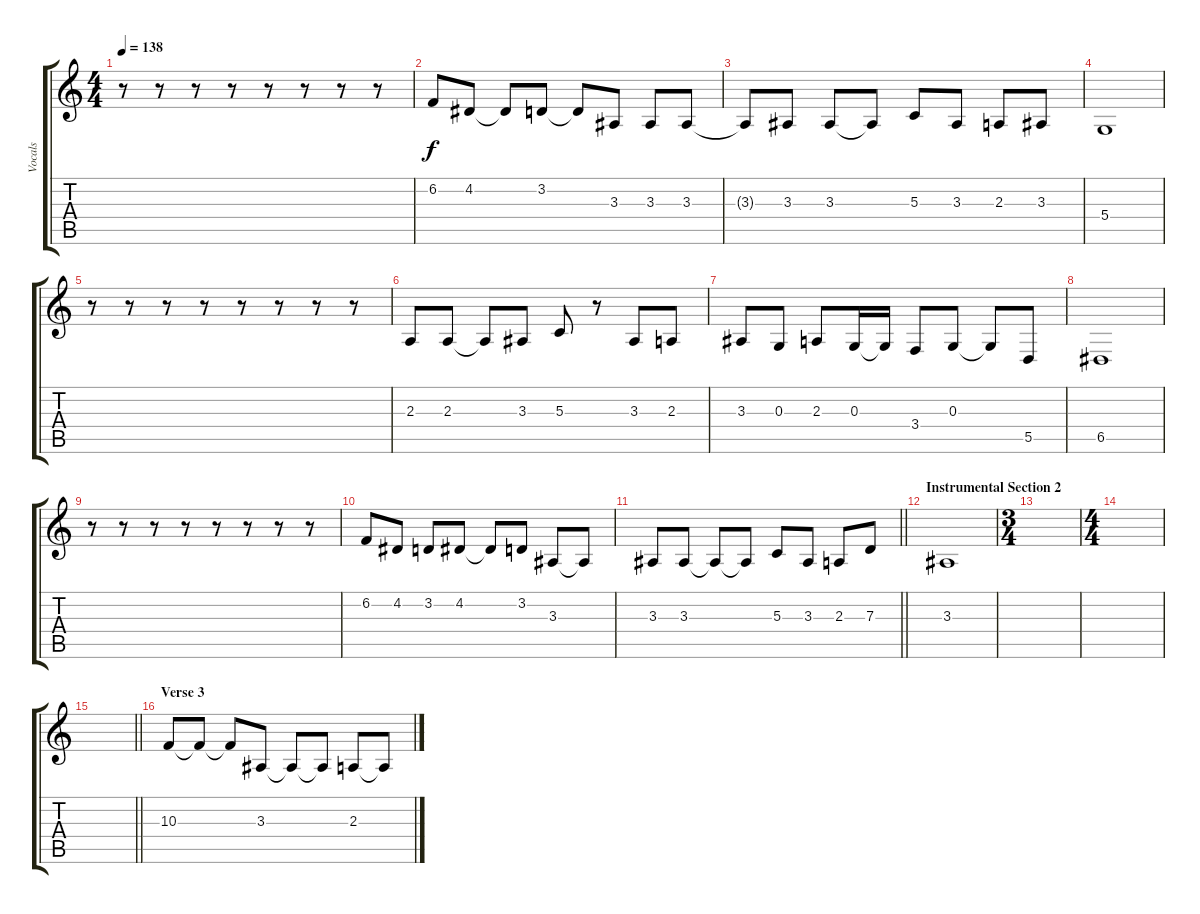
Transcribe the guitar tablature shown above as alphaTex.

\track ("Vocals" "Vocals") {instrument trumpet}
\staff {score tabs}
\tuning (E4 B3 G3 D3 A2 E2) {hide}
\ts (4 4)
\tempo 138
\clef g2
\ks c
r.8{dy f} r.8 r.8 r.8 r.8 r.8 r.8 r.8 |
6.2.8 4.2.8 4.2{t}.8 3.2.8 3.2{t}.8 3.3.8 3.3.8 3.3.8 |
3.3{t}.8 3.3.8 3.3.8 3.3{t}.8 5.3.8 3.3.8 2.3.8 3.3.8 |
5.4.1 |
r.8 r.8 r.8 r.8 r.8 r.8 r.8 r.8 |
2.3.8 2.3.8 2.3{t}.8 3.3.8 5.3.8 r.8 3.3.8 2.3.8 |
3.3.8 0.3.8 2.3.8 0.3.16 0.3{t}.16 3.4.8 0.3.8 0.3{t}.8 5.5.8 |
6.5.1 |
r.8 r.8 r.8 r.8 r.8 r.8 r.8 r.8 |
6.2.8 4.2.8 3.2.8 4.2.8 4.2{t}.8 3.2.8 3.3.8 3.3{t}.8 |
\barLineRight lightlight
3.3.8 3.3.8 3.3{t}.8 3.3{t}.8 5.3.8 3.3.8 2.3.8 7.3.8 |
\section ("" "Instrumental Section 2")
3.3.1{volume 5} |
\ts (3 4)
|
\ts (4 4)
|
\barLineRight lightlight
|
\section ("" "Verse 3")
10.3.8{volume 11} 10.3{t}.8 10.3{t}.8 3.3.8 3.3{t}.8 3.3{t}.8 2.3.8 2.3{t}.8
